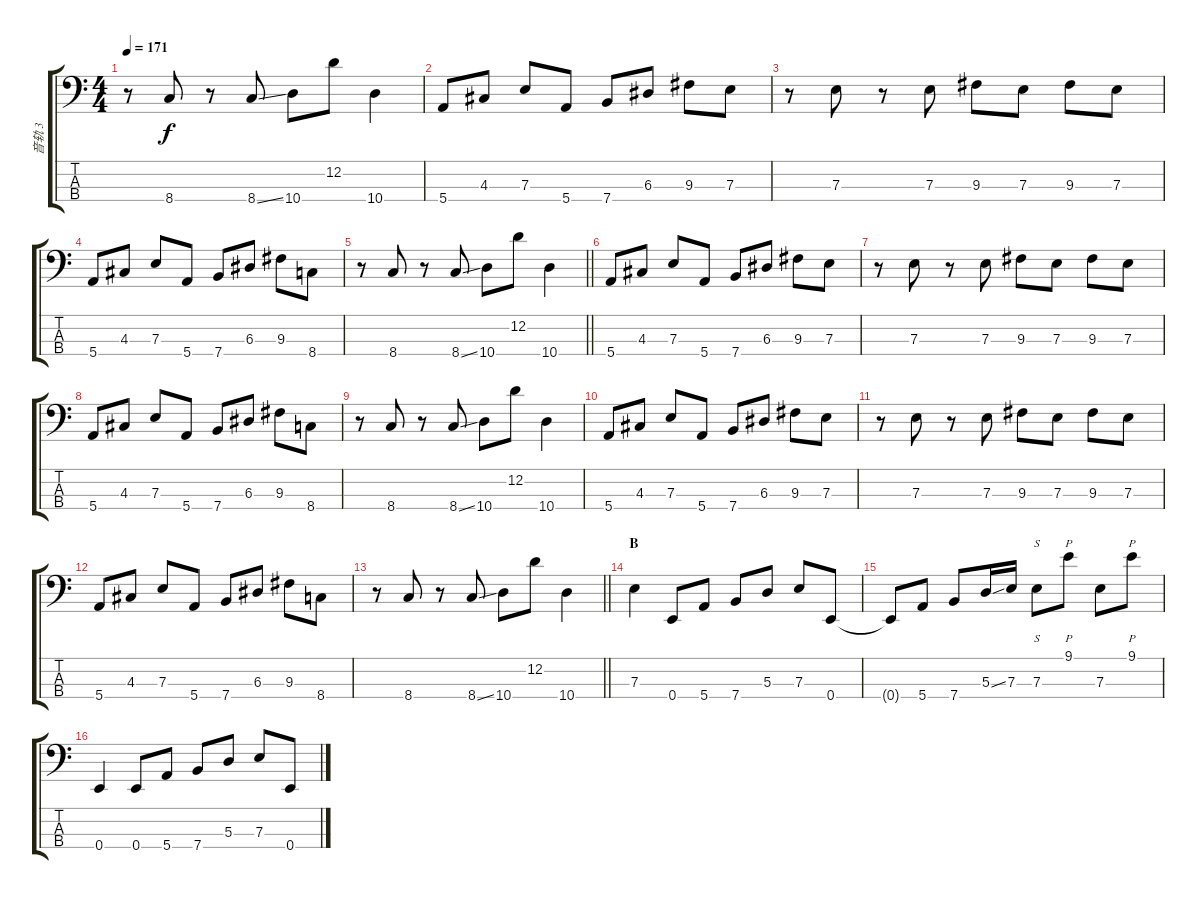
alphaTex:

\track ("音轨 3" "音轨 3") {instrument electricbassfinger}
\staff {score tabs}
\tuning (G2 D2 A1 E1) {hide}
\ts (4 4)
\tempo 171
\clef f4
\ks c
r.8{dy f} 8.4.8 r.8 8.4{ss}.8 10.4.8 12.2.8 10.4.4 |
5.4.8 4.3.8 7.3.8 5.4.8 7.4.8 6.3.8 9.3.8 7.3.8 |
r.8 7.3.8 r.8 7.3.8 9.3.8 7.3.8 9.3.8 7.3.8 |
5.4.8 4.3.8 7.3.8 5.4.8 7.4.8 6.3.8 9.3.8 8.4.8 |
\barLineRight lightlight
r.8 8.4.8 r.8 8.4{ss}.8 10.4.8 12.2.8 10.4.4 |
5.4.8 4.3.8 7.3.8 5.4.8 7.4.8 6.3.8 9.3.8 7.3.8 |
r.8 7.3.8 r.8 7.3.8 9.3.8 7.3.8 9.3.8 7.3.8 |
5.4.8 4.3.8 7.3.8 5.4.8 7.4.8 6.3.8 9.3.8 8.4.8 |
r.8 8.4.8 r.8 8.4{ss}.8 10.4.8 12.2.8 10.4.4 |
5.4.8 4.3.8 7.3.8 5.4.8 7.4.8 6.3.8 9.3.8 7.3.8 |
r.8 7.3.8 r.8 7.3.8 9.3.8 7.3.8 9.3.8 7.3.8 |
5.4.8 4.3.8 7.3.8 5.4.8 7.4.8 6.3.8 9.3.8 8.4.8 |
\barLineRight lightlight
r.8 8.4.8 r.8 8.4{ss}.8 10.4.8 12.2.8 10.4.4 |
\section ("" "B")
7.3.4 0.4.8 5.4.8 7.4.8 5.3.8 7.3.8 0.4.8 |
0.4{t}.8 5.4.8 7.4.8 5.3{ss}.16 7.3.16 7.3.8{s} 9.1.8{p} 7.3.8 9.1.8{p} |
0.4.4 0.4.8 5.4.8 7.4.8 5.3.8 7.3.8 0.4.8
